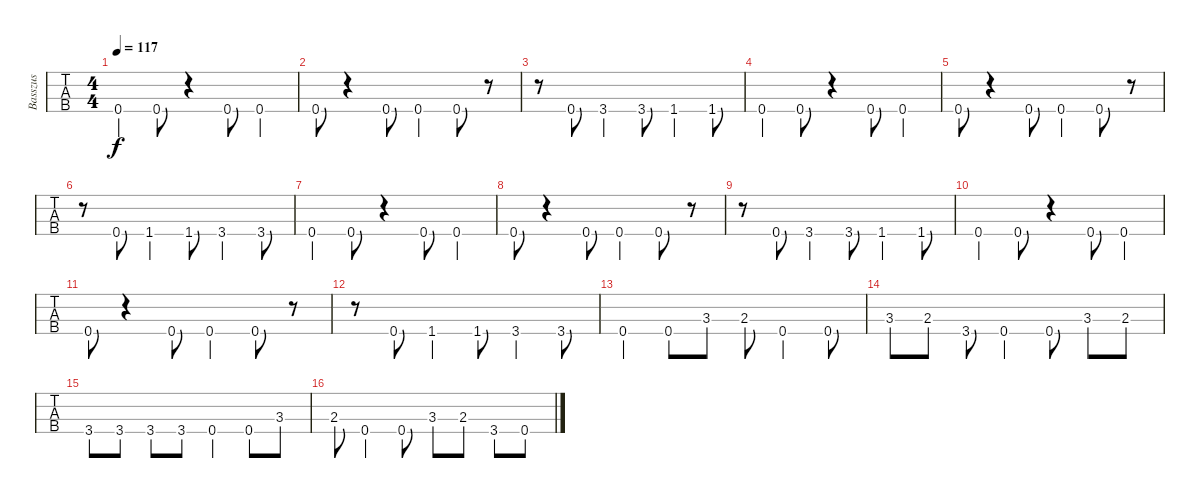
\track ("Basszus" "Basszus") {instrument electricbassfinger}
\staff {tabs}
\tuning (G2 D2 A1 E1) {hide}
\ts (4 4)
\tempo 117
\clef f4
\ks c
0.4.4{dy f} 0.4.8 r.4 0.4.8 0.4.4 |
0.4.8 r.4 0.4.8 0.4.4 0.4.8 r.8 |
r.8 0.4.8 3.4.4 3.4.8 1.4.4 1.4.8 |
0.4.4 0.4.8 r.4 0.4.8 0.4.4 |
0.4.8 r.4 0.4.8 0.4.4 0.4.8 r.8 |
r.8 0.4.8 1.4.4 1.4.8 3.4.4 3.4.8 |
0.4.4 0.4.8 r.4 0.4.8 0.4.4 |
0.4.8 r.4 0.4.8 0.4.4 0.4.8 r.8 |
r.8 0.4.8 3.4.4 3.4.8 1.4.4 1.4.8 |
0.4.4 0.4.8 r.4 0.4.8 0.4.4 |
0.4.8 r.4 0.4.8 0.4.4 0.4.8 r.8 |
r.8 0.4.8 1.4.4 1.4.8 3.4.4 3.4.8 |
0.4.4 0.4.8 3.3.8 2.3.8 0.4.4 0.4.8 |
3.3.8 2.3.8 3.4.8 0.4.4 0.4.8 3.3.8 2.3.8 |
3.4.8 3.4.8 3.4.8 3.4.8 0.4.4 0.4.8 3.3.8 |
2.3.8 0.4.4 0.4.8 3.3.8 2.3.8 3.4.8 0.4.8
